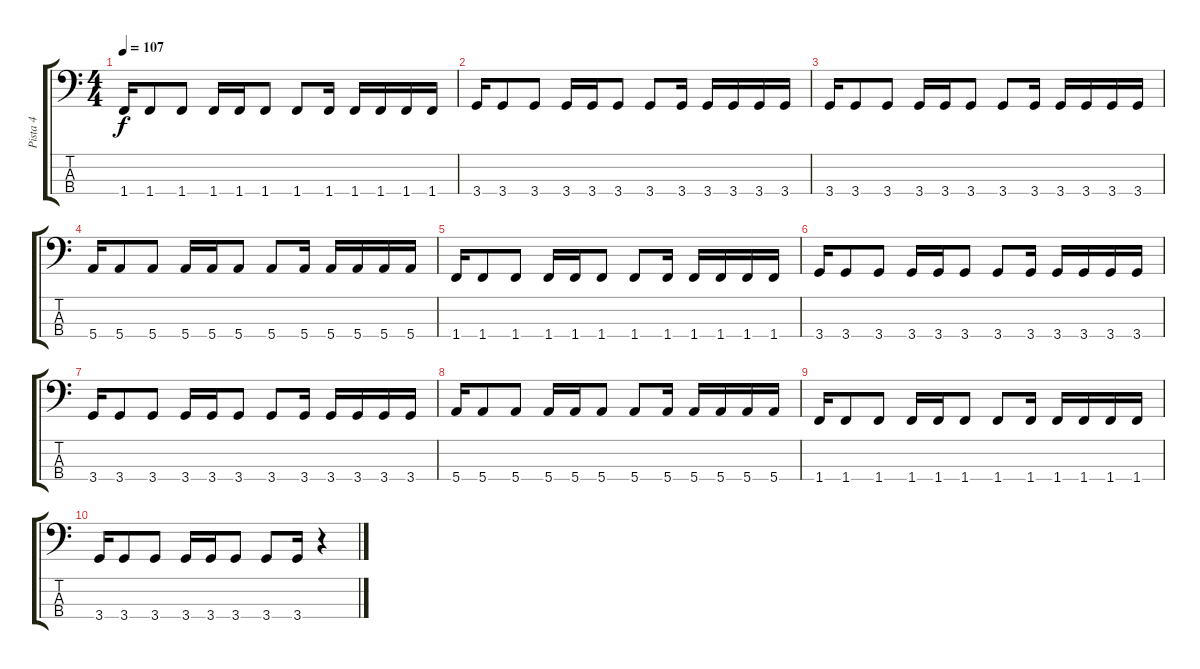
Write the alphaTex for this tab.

\track ("Pista 4" "Pista 4") {instrument electricbassfinger}
\staff {score tabs}
\tuning (G2 D2 A1 E1) {hide}
\ts (4 4)
\tempo 107
\clef f4
\ks c
1.4.16{dy f} 1.4.8 1.4.8 1.4.16 1.4.16 1.4.8 1.4.8 1.4.16 1.4.16 1.4.16 1.4.16 1.4.16 |
3.4.16 3.4.8 3.4.8 3.4.16 3.4.16 3.4.8 3.4.8 3.4.16 3.4.16 3.4.16 3.4.16 3.4.16 |
3.4.16 3.4.8 3.4.8 3.4.16 3.4.16 3.4.8 3.4.8 3.4.16 3.4.16 3.4.16 3.4.16 3.4.16 |
5.4.16 5.4.8 5.4.8 5.4.16 5.4.16 5.4.8 5.4.8 5.4.16 5.4.16 5.4.16 5.4.16 5.4.16 |
1.4.16 1.4.8 1.4.8 1.4.16 1.4.16 1.4.8 1.4.8 1.4.16 1.4.16 1.4.16 1.4.16 1.4.16 |
3.4.16 3.4.8 3.4.8 3.4.16 3.4.16 3.4.8 3.4.8 3.4.16 3.4.16 3.4.16 3.4.16 3.4.16 |
3.4.16 3.4.8 3.4.8 3.4.16 3.4.16 3.4.8 3.4.8 3.4.16 3.4.16 3.4.16 3.4.16 3.4.16 |
5.4.16 5.4.8 5.4.8 5.4.16 5.4.16 5.4.8 5.4.8 5.4.16 5.4.16 5.4.16 5.4.16 5.4.16 |
1.4.16 1.4.8 1.4.8 1.4.16 1.4.16 1.4.8 1.4.8 1.4.16 1.4.16 1.4.16 1.4.16 1.4.16 |
3.4.16 3.4.8 3.4.8 3.4.16 3.4.16 3.4.8 3.4.8 3.4.16 r.4
